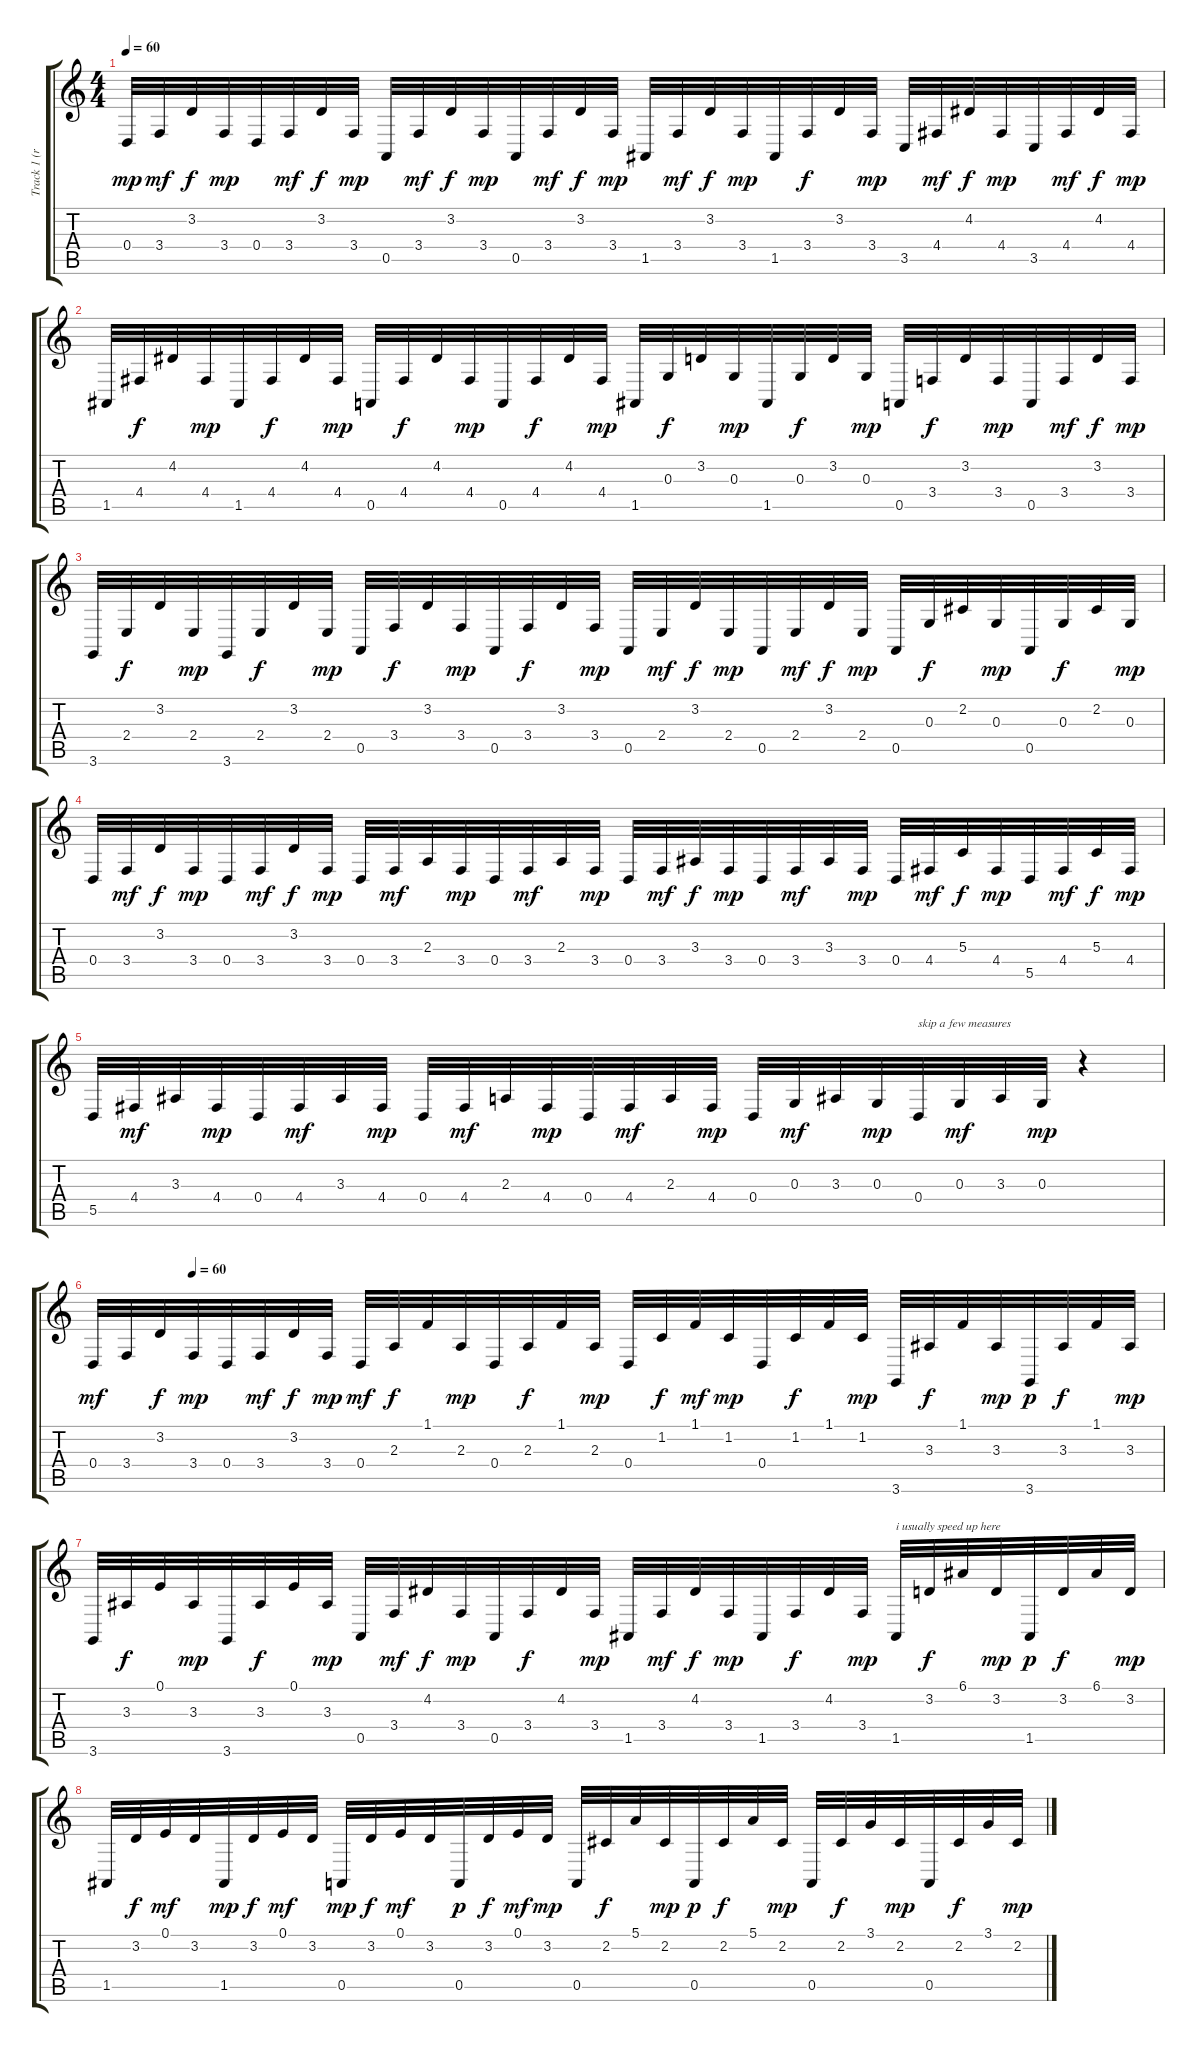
\track ("Track 1 (read)" "Track 1 (r") {instrument violin}
\staff {score tabs}
\tuning (E4 B3 G3 D3 A2 E2) {hide}
\ts (4 4)
\tempo 60
\clef g2
\ks c
0.4.32{dy mp} 3.4.32{dy mf} 3.2.32{dy f} 3.4.32{dy mp} 0.4.32 3.4.32{dy mf} 3.2.32{dy f} 3.4.32{dy mp} 0.5.32 3.4.32{dy mf} 3.2.32{dy f} 3.4.32{dy mp} 0.5.32 3.4.32{dy mf} 3.2.32{dy f} 3.4.32{dy mp} 1.5.32 3.4.32{dy mf} 3.2.32{dy f} 3.4.32{dy mp} 1.5.32 3.4.32{dy f} 3.2.32 3.4.32{dy mp} 3.5.32 4.4.32{dy mf} 4.2.32{dy f} 4.4.32{dy mp} 3.5.32 4.4.32{dy mf} 4.2.32{dy f} 4.4.32{dy mp} |
1.5.32 4.4.32{dy f} 4.2.32 4.4.32{dy mp} 1.5.32 4.4.32{dy f} 4.2.32 4.4.32{dy mp} 0.5.32 4.4.32{dy f} 4.2.32 4.4.32{dy mp} 0.5.32 4.4.32{dy f} 4.2.32 4.4.32{dy mp} 1.5.32 0.3.32{dy f} 3.2.32 0.3.32{dy mp} 1.5.32 0.3.32{dy f} 3.2.32 0.3.32{dy mp} 0.5.32 3.4.32{dy f} 3.2.32 3.4.32{dy mp} 0.5.32 3.4.32{dy mf} 3.2.32{dy f} 3.4.32{dy mp} |
3.6.32 2.4.32{dy f} 3.2.32 2.4.32{dy mp} 3.6.32 2.4.32{dy f} 3.2.32 2.4.32{dy mp} 0.5.32 3.4.32{dy f} 3.2.32 3.4.32{dy mp} 0.5.32 3.4.32{dy f} 3.2.32 3.4.32{dy mp} 0.5.32 2.4.32{dy mf} 3.2.32{dy f} 2.4.32{dy mp} 0.5.32 2.4.32{dy mf} 3.2.32{dy f} 2.4.32{dy mp} 0.5.32 0.3.32{dy f} 2.2.32 0.3.32{dy mp} 0.5.32 0.3.32{dy f} 2.2.32 0.3.32{dy mp} |
0.4.32 3.4.32{dy mf} 3.2.32{dy f} 3.4.32{dy mp} 0.4.32 3.4.32{dy mf} 3.2.32{dy f} 3.4.32{dy mp} 0.4.32 3.4.32{dy mf} 2.3.32 3.4.32{dy mp} 0.4.32 3.4.32{dy mf} 2.3.32 3.4.32{dy mp} 0.4.32 3.4.32{dy mf} 3.3.32{dy f} 3.4.32{dy mp} 0.4.32 3.4.32{dy mf} 3.3.32 3.4.32{dy mp} 0.4.32 4.4.32{dy mf} 5.3.32{dy f} 4.4.32{dy mp} 5.5.32 4.4.32{dy mf} 5.3.32{dy f} 4.4.32{dy mp} |
5.5.32 4.4.32{dy mf} 3.3.32 4.4.32{dy mp} 0.4.32 4.4.32{dy mf} 3.3.32 4.4.32{dy mp} 0.4.32 4.4.32{dy mf} 2.3.32 4.4.32{dy mp} 0.4.32 4.4.32{dy mf} 2.3.32 4.4.32{dy mp} 0.4.32 0.3.32{dy mf} 3.3.32 0.3.32{dy mp} 0.4.32{txt "skip a few measures"} 0.3.32{dy mf} 3.3.32 0.3.32{dy mp} r.4 |
\tempo (60 0.09375)
0.4.32{dy mf} 3.4.32 3.2.32{dy f} 3.4.32{dy mp} 0.4.32 3.4.32{dy mf} 3.2.32{dy f} 3.4.32{dy mp} 0.4.32{dy mf} 2.3.32{dy f} 1.1.32 2.3.32{dy mp} 0.4.32 2.3.32{dy f} 1.1.32 2.3.32{dy mp} 0.4.32 1.2.32{dy f} 1.1.32{dy mf} 1.2.32{dy mp} 0.4.32 1.2.32{dy f} 1.1.32 1.2.32{dy mp} 3.6.32 3.3.32{dy f} 1.1.32 3.3.32{dy mp} 3.6.32{dy p} 3.3.32{dy f} 1.1.32 3.3.32{dy mp} |
3.6.32 3.3.32{dy f} 0.1.32 3.3.32{dy mp} 3.6.32 3.3.32{dy f} 0.1.32 3.3.32{dy mp} 0.5.32 3.4.32{dy mf} 4.2.32{dy f} 3.4.32{dy mp} 0.5.32 3.4.32{dy f} 4.2.32 3.4.32{dy mp} 1.5.32 3.4.32{dy mf} 4.2.32{dy f} 3.4.32{dy mp} 1.5.32 3.4.32{dy f} 4.2.32 3.4.32{dy mp} 1.5.32{txt "i usually speed up here"} 3.2.32{dy f} 6.1.32 3.2.32{dy mp} 1.5.32{dy p} 3.2.32{dy f} 6.1.32 3.2.32{dy mp} |
1.5.32 3.2.32{dy f} 0.1.32{dy mf} 3.2.32 1.5.32{dy mp} 3.2.32{dy f} 0.1.32{dy mf} 3.2.32 0.5.32{dy mp} 3.2.32{dy f} 0.1.32{dy mf} 3.2.32 0.5.32{dy p} 3.2.32{dy f} 0.1.32{dy mf} 3.2.32{dy mp} 0.5.32 2.2.32{dy f} 5.1.32 2.2.32{dy mp} 0.5.32{dy p} 2.2.32{dy f} 5.1.32 2.2.32{dy mp} 0.5.32 2.2.32{dy f} 3.1.32 2.2.32{dy mp} 0.5.32 2.2.32{dy f} 3.1.32 2.2.32{dy mp}
